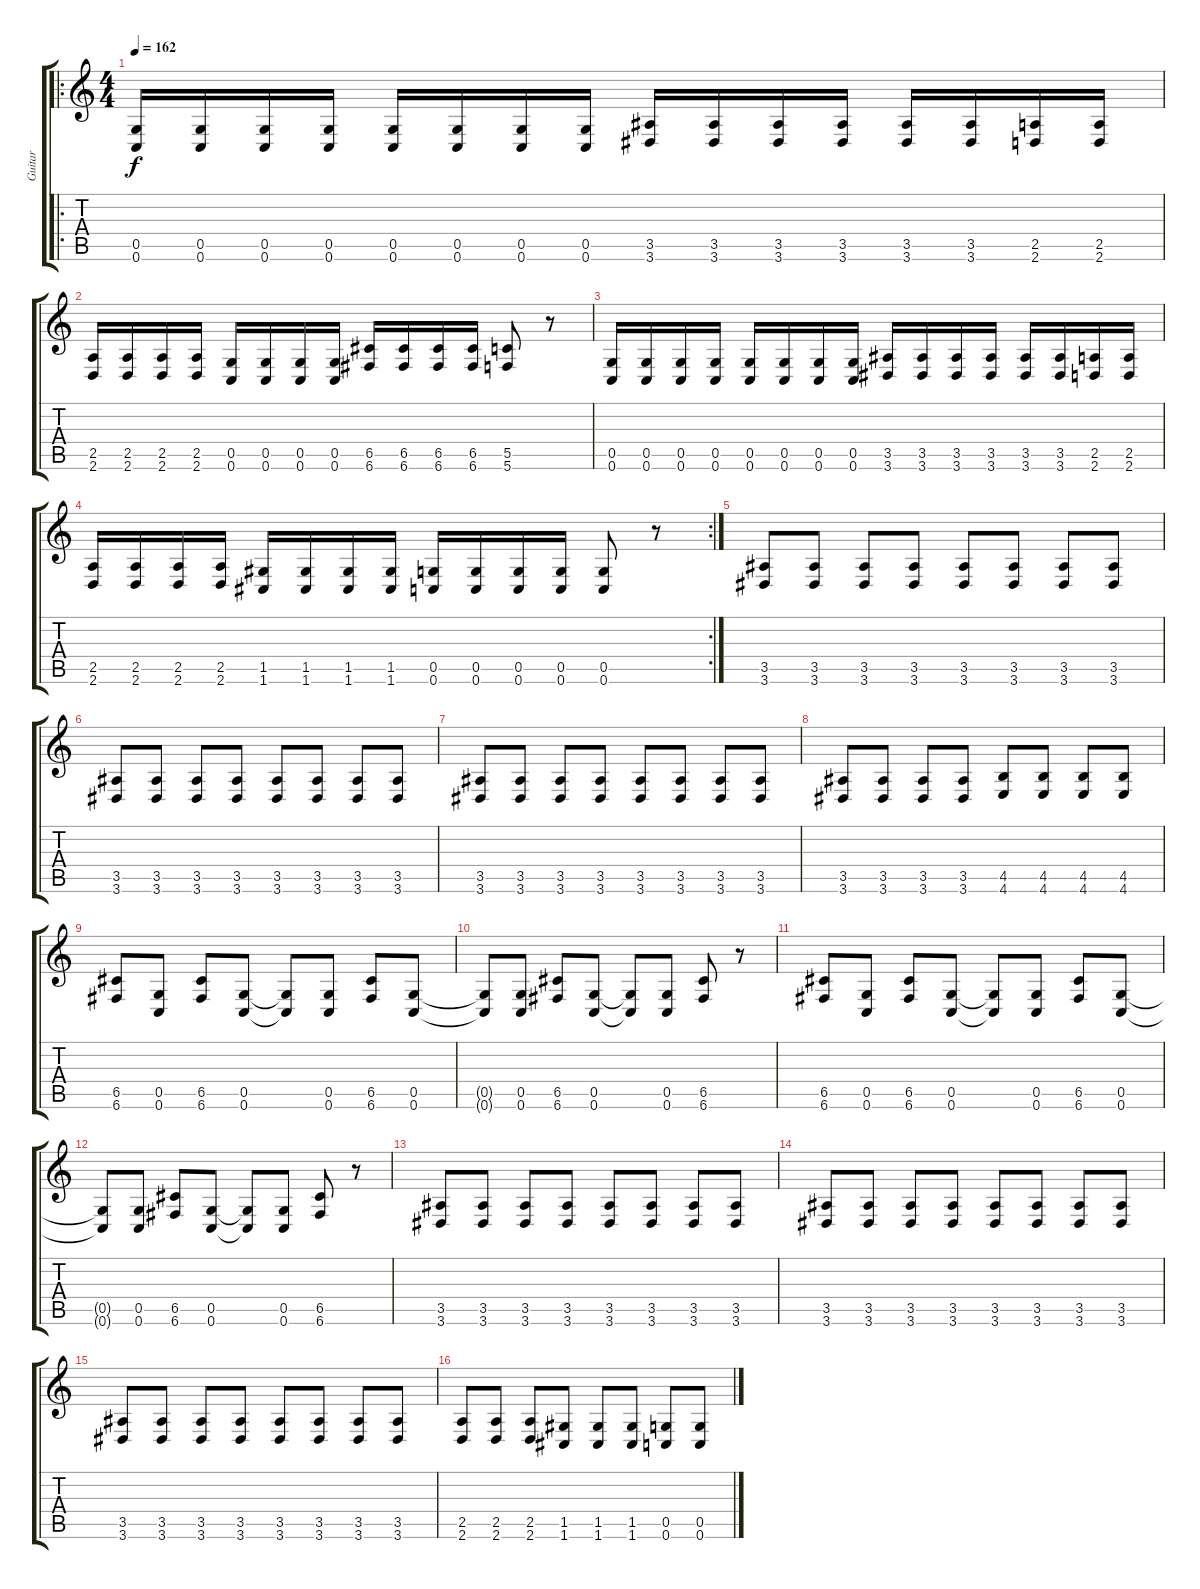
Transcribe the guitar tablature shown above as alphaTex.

\track ("Guitar" "Guitar") {instrument distortionguitar}
\staff {score tabs}
\tuning (D4 A3 F3 C3 G2 C2) {hide}
\ro
\ts (4 4)
\tempo 162
\clef g2
\ks c
(0.5 0.6).16{dy f} (0.5 0.6).16 (0.5 0.6).16 (0.5 0.6).16 (0.5 0.6).16 (0.5 0.6).16 (0.5 0.6).16 (0.5 0.6).16 (3.5 3.6).16 (3.5 3.6).16 (3.5 3.6).16 (3.5 3.6).16 (3.5 3.6).16 (3.5 3.6).16 (2.5 2.6).16 (2.5 2.6).16 |
(2.5 2.6).16 (2.5 2.6).16 (2.5 2.6).16 (2.5 2.6).16 (0.5 0.6).16 (0.5 0.6).16 (0.5 0.6).16 (0.5 0.6).16 (6.5 6.6).16 (6.5 6.6).16 (6.5 6.6).16 (6.5 6.6).16 (5.5 5.6).8 r.8 |
(0.5 0.6).16 (0.5 0.6).16 (0.5 0.6).16 (0.5 0.6).16 (0.5 0.6).16 (0.5 0.6).16 (0.5 0.6).16 (0.5 0.6).16 (3.5 3.6).16 (3.5 3.6).16 (3.5 3.6).16 (3.5 3.6).16 (3.5 3.6).16 (3.5 3.6).16 (2.5 2.6).16 (2.5 2.6).16 |
\rc 2
(2.5 2.6).16 (2.5 2.6).16 (2.5 2.6).16 (2.5 2.6).16 (1.5 1.6).16 (1.5 1.6).16 (1.5 1.6).16 (1.5 1.6).16 (0.5 0.6).16 (0.5 0.6).16 (0.5 0.6).16 (0.5 0.6).16 (0.5 0.6).8 r.8 |
(3.5 3.6).8 (3.5 3.6).8 (3.5 3.6).8 (3.5 3.6).8 (3.5 3.6).8 (3.5 3.6).8 (3.5 3.6).8 (3.5 3.6).8 |
(3.5 3.6).8 (3.5 3.6).8 (3.5 3.6).8 (3.5 3.6).8 (3.5 3.6).8 (3.5 3.6).8 (3.5 3.6).8 (3.5 3.6).8 |
(3.5 3.6).8 (3.5 3.6).8 (3.5 3.6).8 (3.5 3.6).8 (3.5 3.6).8 (3.5 3.6).8 (3.5 3.6).8 (3.5 3.6).8 |
(3.5 3.6).8 (3.5 3.6).8 (3.5 3.6).8 (3.5 3.6).8 (4.5 4.6).8 (4.5 4.6).8 (4.5 4.6).8 (4.5 4.6).8 |
(6.5 6.6).8 (0.5 0.6).8 (6.5 6.6).8 (0.5 0.6).8 (0.5{t} 0.6{t}).8 (0.5 0.6).8 (6.5 6.6).8 (0.5 0.6).8 |
(0.5{t} 0.6{t}).8 (0.5 0.6).8 (6.5 6.6).8 (0.5 0.6).8 (0.5{t} 0.6{t}).8 (0.5 0.6).8 (6.5 6.6).8 r.8 |
(6.5 6.6).8 (0.5 0.6).8 (6.5 6.6).8 (0.5 0.6).8 (0.5{t} 0.6{t}).8 (0.5 0.6).8 (6.5 6.6).8 (0.5 0.6).8 |
(0.5{t} 0.6{t}).8 (0.5 0.6).8 (6.5 6.6).8 (0.5 0.6).8 (0.5{t} 0.6{t}).8 (0.5 0.6).8 (6.5 6.6).8 r.8 |
(3.5 3.6).8 (3.5 3.6).8 (3.5 3.6).8 (3.5 3.6).8 (3.5 3.6).8 (3.5 3.6).8 (3.5 3.6).8 (3.5 3.6).8 |
(3.5 3.6).8 (3.5 3.6).8 (3.5 3.6).8 (3.5 3.6).8 (3.5 3.6).8 (3.5 3.6).8 (3.5 3.6).8 (3.5 3.6).8 |
(3.5 3.6).8 (3.5 3.6).8 (3.5 3.6).8 (3.5 3.6).8 (3.5 3.6).8 (3.5 3.6).8 (3.5 3.6).8 (3.5 3.6).8 |
(2.5 2.6).8 (2.5 2.6).8 (2.5 2.6).8 (1.5 1.6).8 (1.5 1.6).8 (1.5 1.6).8 (0.5 0.6).8 (0.5 0.6).8
